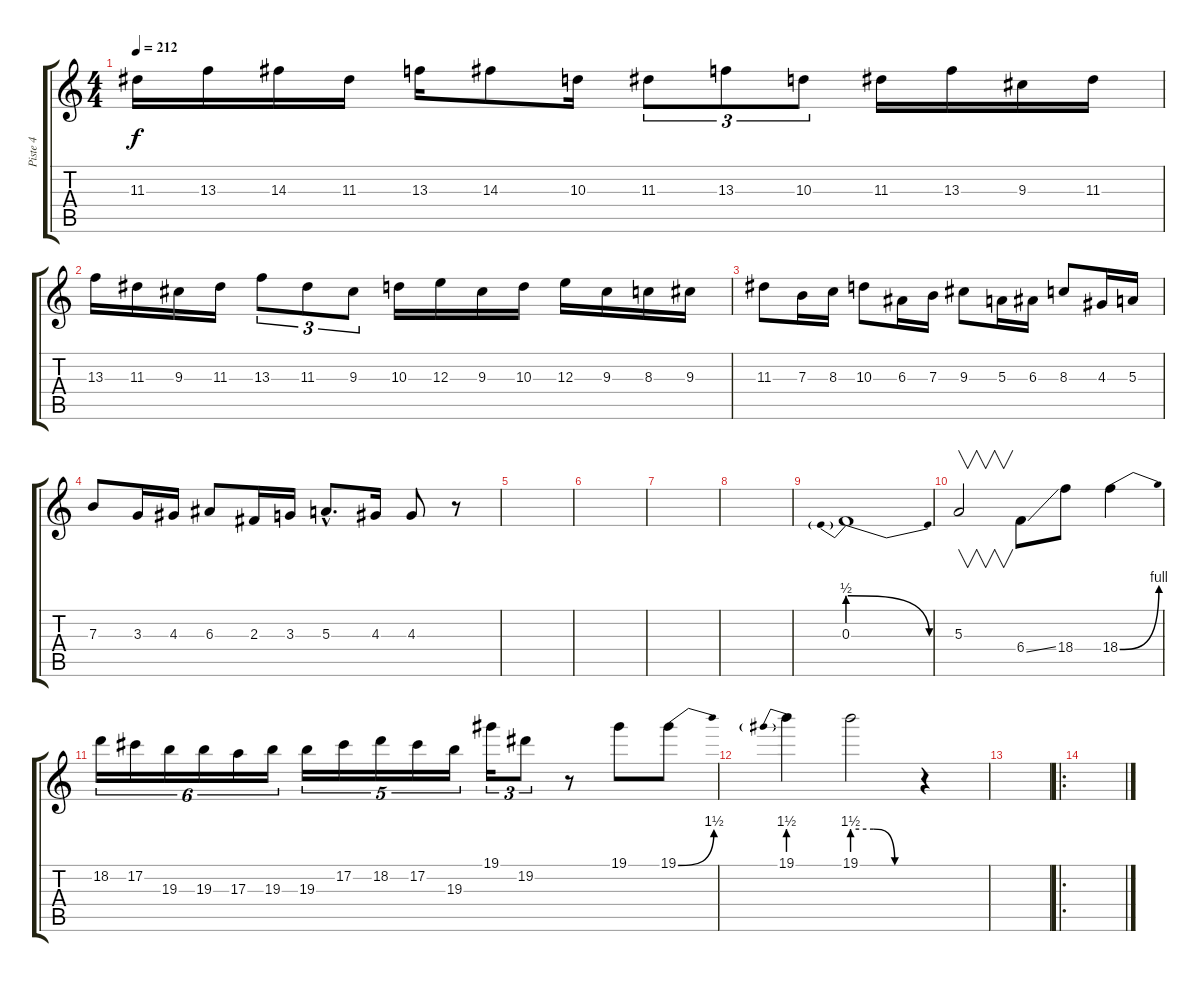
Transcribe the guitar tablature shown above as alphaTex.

\track ("Piste 4" "Piste 4") {instrument distortionguitar}
\staff {score tabs}
\tuning (Db4 Ab3 E3 B2 Gb2 Db2) {hide}
\ts (4 4)
\tempo 212
\clef g2
\ks c
11.3.16{dy f} 13.3.16 14.3.16 11.3.16 13.3.16 14.3.8 10.3.16 11.3.8{tu (3 2)} 13.3.8{tu (3 2)} 10.3.8{tu (3 2)} 11.3.16 13.3.16 9.3.16 11.3.16 |
13.3.16 11.3.16 9.3.16 11.3.16 13.3.8{tu (3 2)} 11.3.8{tu (3 2)} 9.3.8{tu (3 2)} 10.3.16 12.3.16 9.3.16 10.3.16 12.3.16 9.3.16 8.3.16 9.3.16 |
11.3.8 7.3.16 8.3.16 10.3.8 6.3.16 7.3.16 9.3.8 5.3.16 6.3.16 8.3.8 4.3.16 5.3.16 |
7.3.8 3.3.16 4.3.16 6.3.8 2.3.16 3.3.16 5.3{hac}.8{d} 4.3.16 4.3.8 r.8 |
|
|
|
|
0.3{be (prebendrelease 0 2 60 0)}.1 |
5.3.2{v} 6.4{ss}.8 18.4.8 18.4{be (bend 0 0 60 4)}.4 |
18.2.16{tu (6 4)} 17.2.16{tu (6 4)} 19.3.16{tu (6 4)} 19.3.16{tu (6 4)} 17.3.16{tu (6 4)} 19.3.16{tu (6 4)} 19.3.16{tu (5 4)} 17.2.16{tu (5 4)} 18.2.16{tu (5 4)} 17.2.16{tu (5 4)} 19.3.16{tu (5 4)} 19.1.16{tu (3 2)} 19.2.8{tu (3 2)} r.8 19.1.8 19.1{be (bend 0 0 60 6)}.8 |
19.1{be (prebend 0 6 60 6)}.4 19.1{be (custom 0 6 20 6 40 0 60 0)}.2 r.4 |
|
\ro
